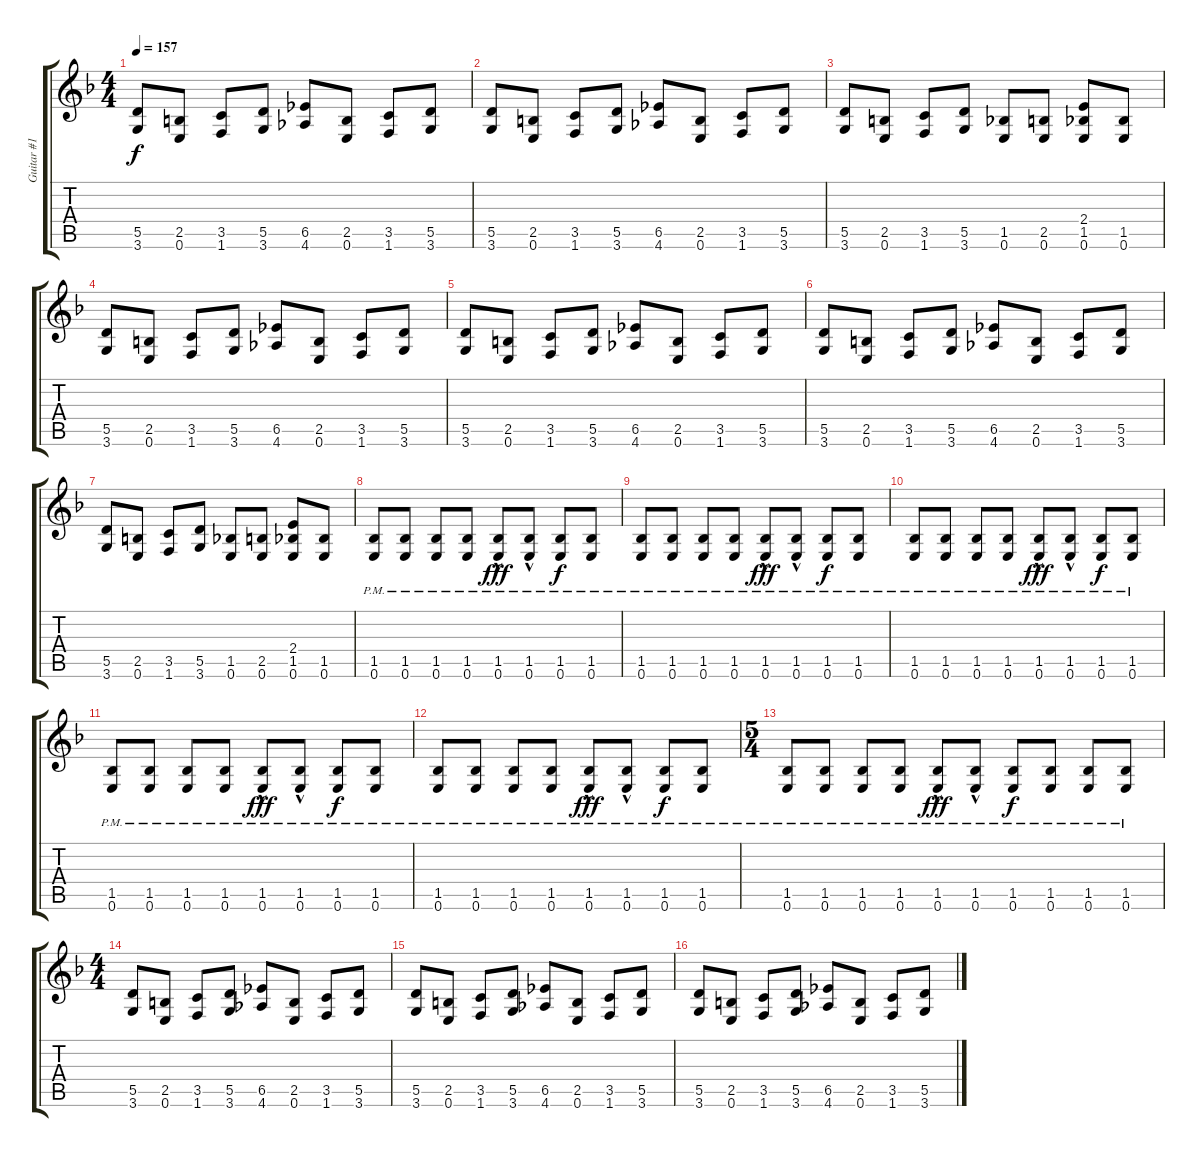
\track ("Guitar #1" "Guitar #1") {instrument distortionguitar}
\staff {score tabs}
\tuning (E4 B3 G3 D3 A2 E2) {hide}
\ts (4 4)
\tempo 157
\clef g2
\ks f
(5.5 3.6).8{dy f} (2.5 0.6).8 (3.5 1.6).8 (5.5 3.6).8 (6.5 4.6).8 (2.5 0.6).8 (3.5 1.6).8 (5.5 3.6).8 |
(5.5 3.6).8 (2.5 0.6).8 (3.5 1.6).8 (5.5 3.6).8 (6.5 4.6).8 (2.5 0.6).8 (3.5 1.6).8 (5.5 3.6).8 |
(5.5 3.6).8 (2.5 0.6).8 (3.5 1.6).8 (5.5 3.6).8 (1.5 0.6).8 (2.5 0.6).8 (2.4 1.5 0.6).8 (1.5 0.6).8 |
(5.5 3.6).8 (2.5 0.6).8 (3.5 1.6).8 (5.5 3.6).8 (6.5 4.6).8 (2.5 0.6).8 (3.5 1.6).8 (5.5 3.6).8 |
(5.5 3.6).8 (2.5 0.6).8 (3.5 1.6).8 (5.5 3.6).8 (6.5 4.6).8 (2.5 0.6).8 (3.5 1.6).8 (5.5 3.6).8 |
(5.5 3.6).8 (2.5 0.6).8 (3.5 1.6).8 (5.5 3.6).8 (6.5 4.6).8 (2.5 0.6).8 (3.5 1.6).8 (5.5 3.6).8 |
(5.5 3.6).8 (2.5 0.6).8 (3.5 1.6).8 (5.5 3.6).8 (1.5 0.6).8 (2.5 0.6).8 (2.4 1.5 0.6).8 (1.5 0.6).8 |
(1.5{pm} 0.6{pm}).8 (1.5{pm} 0.6{pm}).8 (1.5{pm} 0.6{pm}).8 (1.5{pm} 0.6{pm}).8 (1.5{hac pm} 0.6{hac pm}).8{dy fff} (1.5{hac pm} 0.6{hac pm}).8 (1.5{pm} 0.6{pm}).8{dy f} (1.5{pm} 0.6{pm}).8 |
(1.5{pm} 0.6{pm}).8 (1.5{pm} 0.6{pm}).8 (1.5{pm} 0.6{pm}).8 (1.5{pm} 0.6{pm}).8 (1.5{hac pm} 0.6{hac pm}).8{dy fff} (1.5{hac pm} 0.6{hac pm}).8 (1.5{pm} 0.6{pm}).8{dy f} (1.5{pm} 0.6{pm}).8 |
(1.5{pm} 0.6{pm}).8 (1.5{pm} 0.6{pm}).8 (1.5{pm} 0.6{pm}).8 (1.5{pm} 0.6{pm}).8 (1.5{hac pm} 0.6{hac pm}).8{dy fff} (1.5{hac pm} 0.6{hac pm}).8 (1.5{pm} 0.6{pm}).8{dy f} (1.5{pm} 0.6{pm}).8 |
(1.5{pm} 0.6{pm}).8 (1.5{pm} 0.6{pm}).8 (1.5{pm} 0.6{pm}).8 (1.5{pm} 0.6{pm}).8 (1.5{hac pm} 0.6{hac pm}).8{dy fff} (1.5{hac pm} 0.6{hac pm}).8 (1.5{pm} 0.6{pm}).8{dy f} (1.5{pm} 0.6{pm}).8 |
(1.5{pm} 0.6{pm}).8 (1.5{pm} 0.6{pm}).8 (1.5{pm} 0.6{pm}).8 (1.5{pm} 0.6{pm}).8 (1.5{hac pm} 0.6{hac pm}).8{dy fff} (1.5{hac pm} 0.6{hac pm}).8 (1.5{pm} 0.6{pm}).8{dy f} (1.5{pm} 0.6{pm}).8 |
\ts (5 4)
(1.5{pm} 0.6{pm}).8 (1.5{pm} 0.6{pm}).8 (1.5{pm} 0.6{pm}).8 (1.5{pm} 0.6{pm}).8 (1.5{hac pm} 0.6{hac pm}).8{dy fff} (1.5{hac pm} 0.6{hac pm}).8 (1.5{pm} 0.6{pm}).8{dy f} (1.5{pm} 0.6{pm}).8 (1.5{pm} 0.6{pm}).8 (1.5{pm} 0.6{pm}).8 |
\ts (4 4)
(5.5 3.6).8 (2.5 0.6).8 (3.5 1.6).8 (5.5 3.6).8 (6.5 4.6).8 (2.5 0.6).8 (3.5 1.6).8 (5.5 3.6).8 |
(5.5 3.6).8 (2.5 0.6).8 (3.5 1.6).8 (5.5 3.6).8 (6.5 4.6).8 (2.5 0.6).8 (3.5 1.6).8 (5.5 3.6).8 |
(5.5 3.6).8 (2.5 0.6).8 (3.5 1.6).8 (5.5 3.6).8 (6.5 4.6).8 (2.5 0.6).8 (3.5 1.6).8 (5.5 3.6).8
